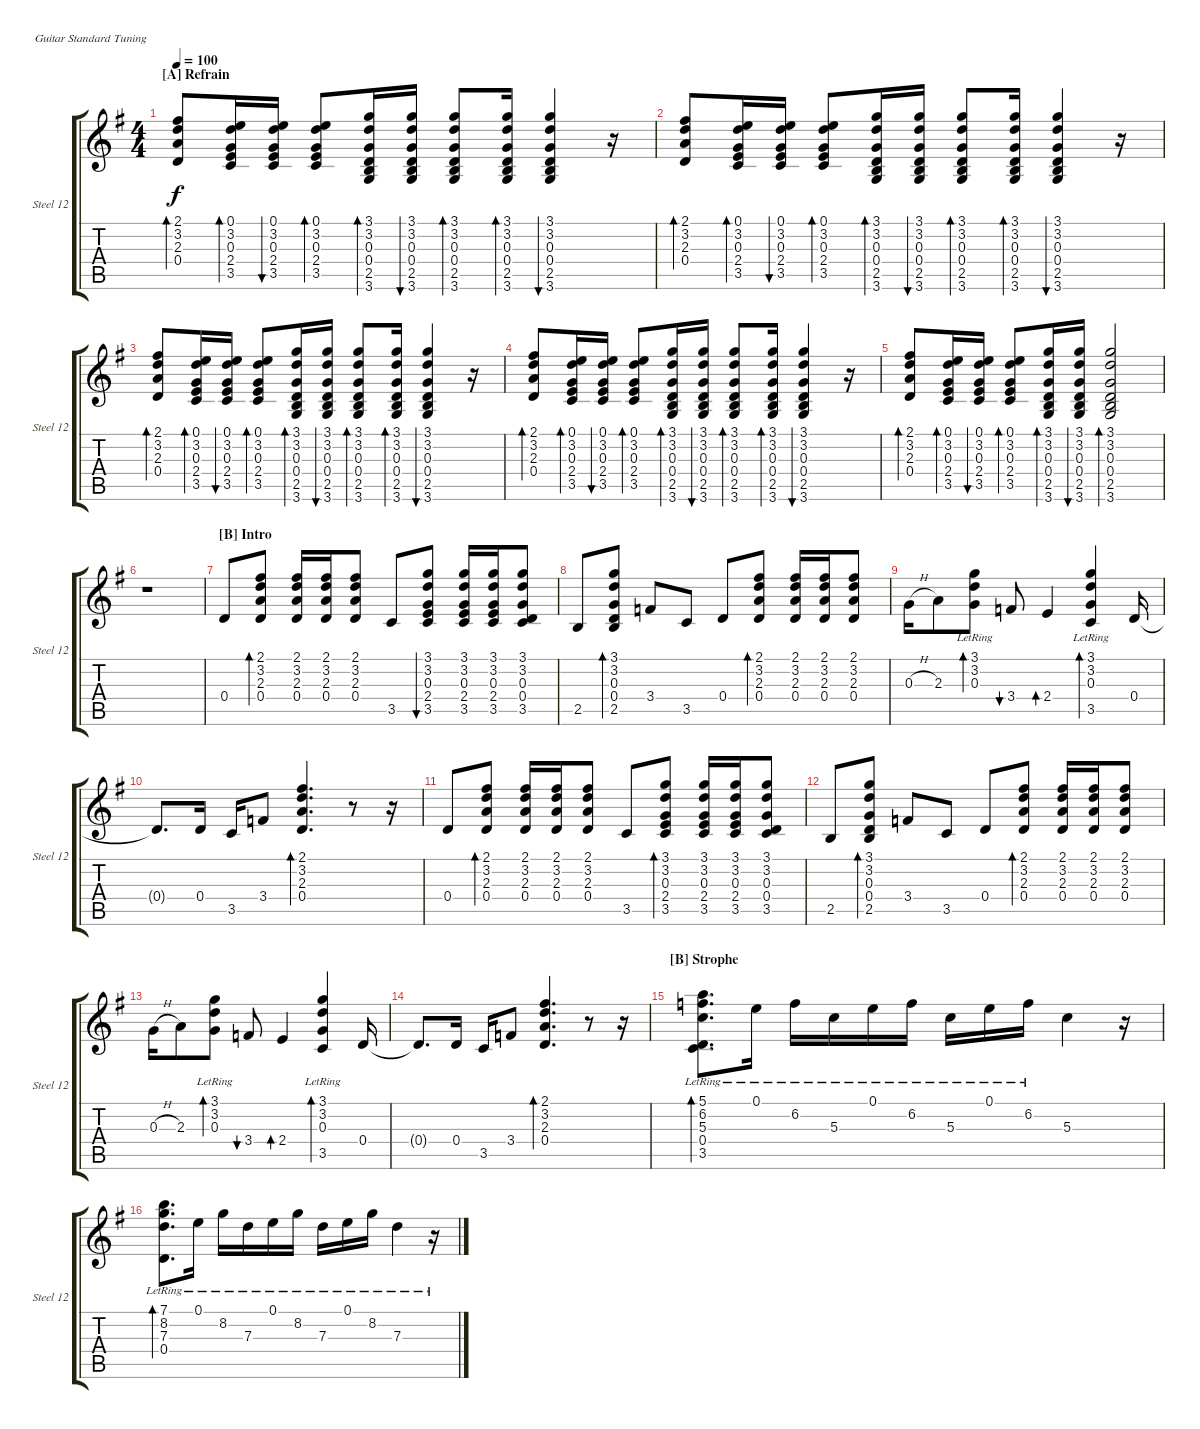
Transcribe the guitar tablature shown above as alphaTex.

\defaultSystemsLayout 4
\bracketExtendMode groupsimilarinstruments
\singleTrackTrackNamePolicy allsystems
\multiTrackTrackNamePolicy allsystems
\firstSystemTrackNameOrientation horizontal
\otherSystemsTrackNameOrientation horizontal
\track ("Steel 12" "Steel 12") {instrument acousticguitarnylon}
\staff {score tabs}
\tuning (E4 B3 G3 D3 A2 E2)
\ts (4 4)
\section ("A" "Refrain")
\tempo 100
\clef g2
\ks g
(0.4 2.3 3.2 2.1).8{bd 30 dy f} (3.5 2.4 0.3 3.2 0.1).16{bd 30} (3.5 2.4 0.3 3.2 0.1).16{bu 30} (3.5 2.4 0.3 3.2 0.1).8{bd 30} (3.6 2.5 0.4 0.3 3.2 3.1).16{bd 30} (3.6 2.5 0.4 0.3 3.2 3.1).16{bu 30} (3.6 2.5 0.4 0.3 3.2 3.1).8{bd 30} (3.6 2.5 0.4 0.3 3.2 3.1).16{bd 30} (3.6 2.5 0.4 0.3 3.2 3.1).4{bu 30} r.16 |
(0.4 2.3 3.2 2.1).8{bd 30} (3.5 2.4 0.3 3.2 0.1).16{bd 30} (3.5 2.4 0.3 3.2 0.1).16{bu 30} (3.5 2.4 0.3 3.2 0.1).8{bd 30} (3.6 2.5 0.4 0.3 3.2 3.1).16{bd 30} (3.6 2.5 0.4 0.3 3.2 3.1).16{bu 30} (3.6 2.5 0.4 0.3 3.2 3.1).8{bd 30} (3.6 2.5 0.4 0.3 3.2 3.1).16{bd 30} (3.6 2.5 0.4 0.3 3.2 3.1).4{bu 30} r.16 |
(0.4 2.3 3.2 2.1).8{bd 30} (3.5 2.4 0.3 3.2 0.1).16{bd 30} (3.5 2.4 0.3 3.2 0.1).16{bu 30} (3.5 2.4 0.3 3.2 0.1).8{bd 30} (3.6 2.5 0.4 0.3 3.2 3.1).16{bd 30} (3.6 2.5 0.4 0.3 3.2 3.1).16{bu 30} (3.6 2.5 0.4 0.3 3.2 3.1).8{bd 30} (3.6 2.5 0.4 0.3 3.2 3.1).16{bd 30} (3.6 2.5 0.4 0.3 3.2 3.1).4{bu 30} r.16 |
(0.4 2.3 3.2 2.1).8{bd 30} (3.5 2.4 0.3 3.2 0.1).16{bd 30} (3.5 2.4 0.3 3.2 0.1).16{bu 30} (3.5 2.4 0.3 3.2 0.1).8{bd 30} (3.6 2.5 0.4 0.3 3.2 3.1).16{bd 30} (3.6 2.5 0.4 0.3 3.2 3.1).16{bu 30} (3.6 2.5 0.4 0.3 3.2 3.1).8{bd 30} (3.6 2.5 0.4 0.3 3.2 3.1).16{bd 30} (3.6 2.5 0.4 0.3 3.2 3.1).4{bu 30} r.16 |
(0.4 2.3 3.2 2.1).8{bd 30} (3.5 2.4 0.3 3.2 0.1).16{bd 30} (3.5 2.4 0.3 3.2 0.1).16{bu 30} (3.5 2.4 0.3 3.2 0.1).8{bd 30} (3.6 2.5 0.4 0.3 3.2 3.1).16{bd 30} (3.6 2.5 0.4 0.3 3.2 3.1).16{bu 30} (3.6 2.5 0.4 0.3 3.2 3.1).2{bd 30} |
r.1 |
\section ("B" "Intro")
0.4.8 (0.4 2.3 3.2 2.1).8{bd 30} (0.4 2.3 3.2 2.1).16{beam merge} (0.4 2.3 3.2 2.1).16{beam merge} (0.4 2.3 3.2 2.1).8 3.5.8 (3.5 2.4 0.3 3.2 3.1).8{bu 30 beam split} (3.5 2.4 0.3 3.2 3.1).16{beam merge} (3.5 2.4 0.3 3.2 3.1).16 (3.5 0.4 0.3 3.2 3.1).8 |
2.5.8 (2.5 0.4 0.3 3.2 3.1).8{bd 30} 3.4.8 3.5.8 0.4.8 (0.4 2.3 3.2 2.1).8{bd 30} (0.4 2.3 3.2 2.1).16{beam merge} (0.4 2.3 3.2 2.1).16{beam merge} (0.4 2.3 3.2 2.1).8 |
0.3{h}.16 2.3.8 (0.3{lr} 3.2{lr} 3.1{lr}).8{bd 30} 3.4.8{bu 118} 2.4.4{bd 120} (3.2{lr} 0.3{lr} 3.5{lr} 3.1{lr}).4{bd 30} 0.4.16 |
0.4{t}.8{d} 0.4.16 3.5.16 3.4.8 (0.4 2.3 3.2 2.1).4{d bd 239} r.8 r.16 |
0.4.8 (0.4 2.3 3.2 2.1).8{bd 30} (0.4 2.3 3.2 2.1).16{beam merge} (0.4 2.3 3.2 2.1).16{beam merge} (0.4 2.3 3.2 2.1).8 3.5.8 (3.5 2.4 0.3 3.2 3.1).8{bd 30 beam split} (3.5 2.4 0.3 3.2 3.1).16{beam merge} (3.5 2.4 0.3 3.2 3.1).16 (3.5 0.4 0.3 3.2 3.1).8 |
2.5.8 (2.5 0.4 0.3 3.2 3.1).8{bd 30} 3.4.8 3.5.8 0.4.8 (0.4 2.3 3.2 2.1).8{bd 30} (0.4 2.3 3.2 2.1).16{beam merge} (0.4 2.3 3.2 2.1).16{beam merge} (0.4 2.3 3.2 2.1).8 |
0.3{h}.16 2.3.8 (0.3{lr} 3.2{lr} 3.1{lr}).8{bd 30} 3.4.8{bu 118} 2.4.4{bd 120} (3.2{lr} 0.3{lr} 3.5{lr} 3.1{lr}).4{bd 30} 0.4.16 |
0.4{t}.8{d} 0.4.16 3.5.16 3.4.8 (0.4 2.3 3.2 2.1).4{d bd 239} r.8 r.16 |
\section ("B" "Strophe")
(0.4{lr} 5.3{lr} 6.2{lr} 5.1{lr} 3.5).8{d bd 201} 0.1{lr}.16 6.2{lr}.16 5.3{lr}.16 0.1{lr}.16 6.2{lr}.16 5.3{lr}.16 0.1{lr}.16 6.2{lr}.16 5.3.4 r.16 |
(0.4{lr} 7.3{lr} 8.2{lr} 7.1{lr}).8{d bd 201} 0.1{lr}.16 8.2{lr}.16 7.3{lr}.16 0.1{lr}.16 8.2{lr}.16 7.3{lr}.16 0.1{lr}.16 8.2{lr}.16 7.3{lr}.4 r.16
